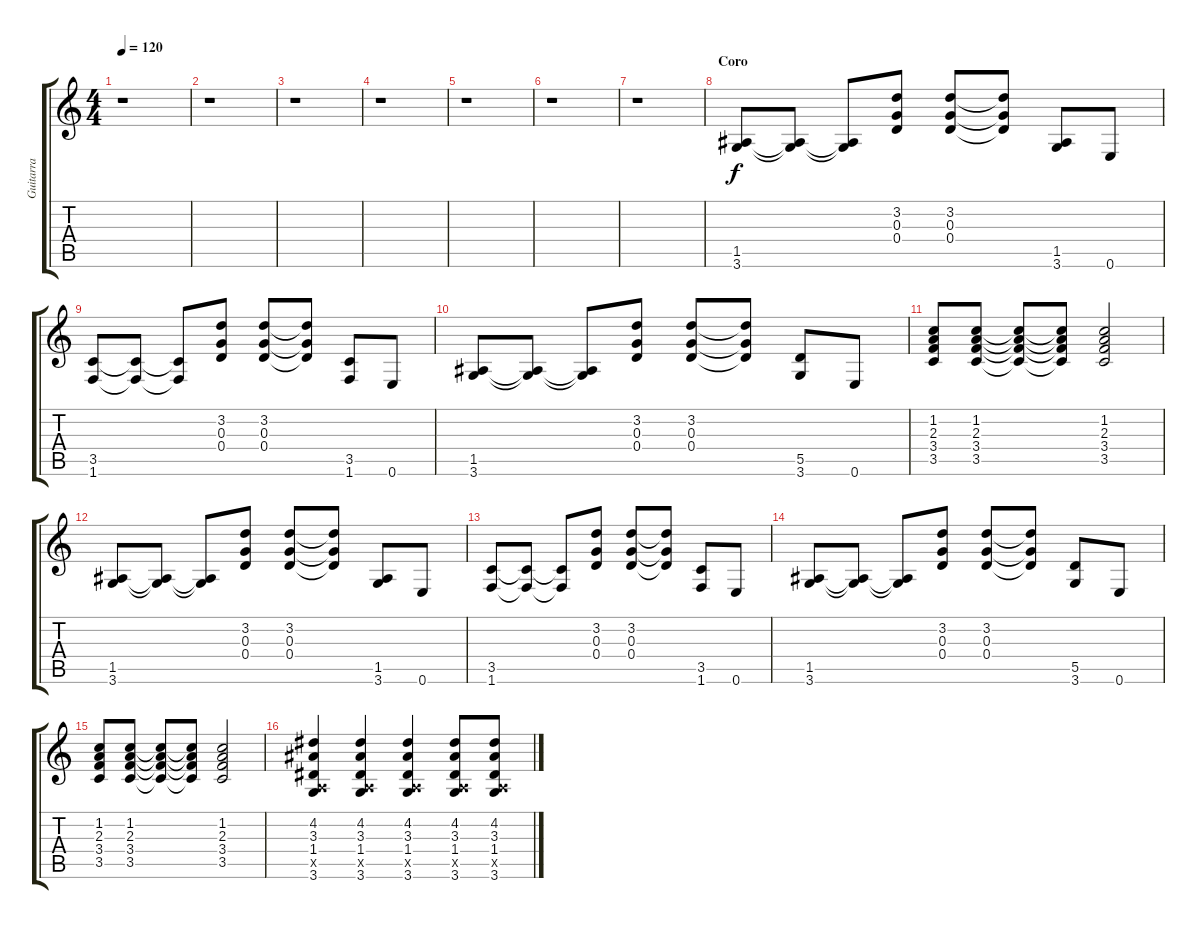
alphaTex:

\track ("Guitarra" "Guitarra") {instrument distortionguitar}
\staff {score tabs}
\tuning (E4 B3 G3 D3 A2 E2) {hide}
\ts (4 4)
\tempo 120
\clef g2
\ks c
r.1{dy f} |
r.1 |
r.1 |
r.1 |
r.1 |
r.1 |
r.1 |
\section ("" "Coro")
(1.5 3.6).8{instrument distortionguitar} (1.5{t} 3.6{t}).8 (1.5{t} 3.6{t}).8 (3.2 0.3 0.4).8 (3.2 0.3 0.4).8 (3.2{t} 0.3{t} 0.4{t}).8 (1.5 3.6).8 0.6.8 |
(3.5 1.6).8 (3.5{t} 1.6{t}).8 (3.5{t} 1.6{t}).8 (3.2 0.3 0.4).8 (3.2 0.3 0.4).8 (3.2{t} 0.3{t} 0.4{t}).8 (3.5 1.6).8 0.6.8 |
(1.5 3.6).8 (1.5{t} 3.6{t}).8 (1.5{t} 3.6{t}).8 (3.2 0.3 0.4).8 (3.2 0.3 0.4).8 (3.2{t} 0.3{t} 0.4{t}).8 (5.5 3.6).8 0.6.8 |
(1.2 2.3 3.4 3.5).8 (1.2 2.3 3.4 3.5).8 (1.2{t} 2.3{t} 3.4{t} 3.5{t}).8 (1.2{t} 2.3{t} 3.4{t} 3.5{t}).8 (1.2 2.3 3.4 3.5).2 |
(1.5 3.6).8{instrument distortionguitar} (1.5{t} 3.6{t}).8 (1.5{t} 3.6{t}).8 (3.2 0.3 0.4).8 (3.2 0.3 0.4).8 (3.2{t} 0.3{t} 0.4{t}).8 (1.5 3.6).8 0.6.8 |
(3.5 1.6).8 (3.5{t} 1.6{t}).8 (3.5{t} 1.6{t}).8 (3.2 0.3 0.4).8 (3.2 0.3 0.4).8 (3.2{t} 0.3{t} 0.4{t}).8 (3.5 1.6).8 0.6.8 |
(1.5 3.6).8 (1.5{t} 3.6{t}).8 (1.5{t} 3.6{t}).8 (3.2 0.3 0.4).8 (3.2 0.3 0.4).8 (3.2{t} 0.3{t} 0.4{t}).8 (5.5 3.6).8 0.6.8 |
(1.2 2.3 3.4 3.5).8 (1.2 2.3 3.4 3.5).8 (1.2{t} 2.3{t} 3.4{t} 3.5{t}).8 (1.2{t} 2.3{t} 3.4{t} 3.5{t}).8 (1.2 2.3 3.4 3.5).2 |
(4.2 3.3 1.4 0.5{x} 3.6).4{instrument overdrivenguitar} (4.2 3.3 1.4 0.5{x} 3.6).4 (4.2 3.3 1.4 0.5{x} 3.6).4 (4.2 3.3 1.4 0.5{x} 3.6).8 (4.2 3.3 1.4 0.5{x} 3.6).8
